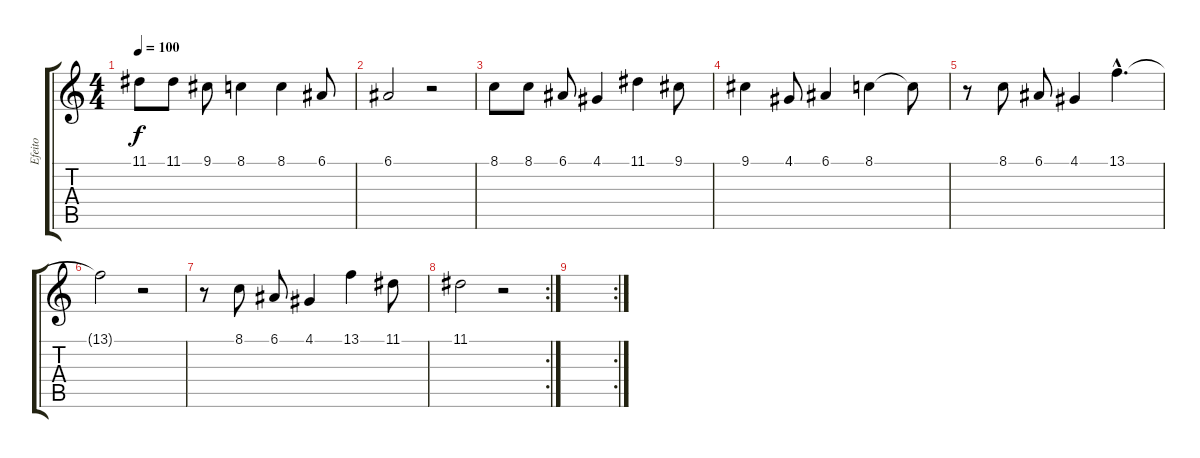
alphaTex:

\track ("Efeito" "Efeito") {instrument synthstrings1}
\staff {score tabs}
\tuning (E4 B3 G3 D3 A2 E2) {hide}
\ts (4 4)
\tempo 100
\clef g2
\ks c
11.1.8{dy f instrument synthstrings1} 11.1.8 9.1.8 8.1.4 8.1.4 6.1.8 |
6.1.2 r.2 |
8.1.8 8.1.8 6.1.8 4.1.4 11.1.4 9.1.8 |
9.1.4 4.1.8 6.1.4 8.1.4 8.1{t}.8 |
r.8 8.1.8 6.1.8 4.1.4 13.1{hac}.4{d} |
13.1{t}.2 r.2 |
r.8 8.1.8 6.1.8 4.1.4 13.1.4 11.1.8 |
\rc 2
11.1.2 r.2 |
\rc 2
